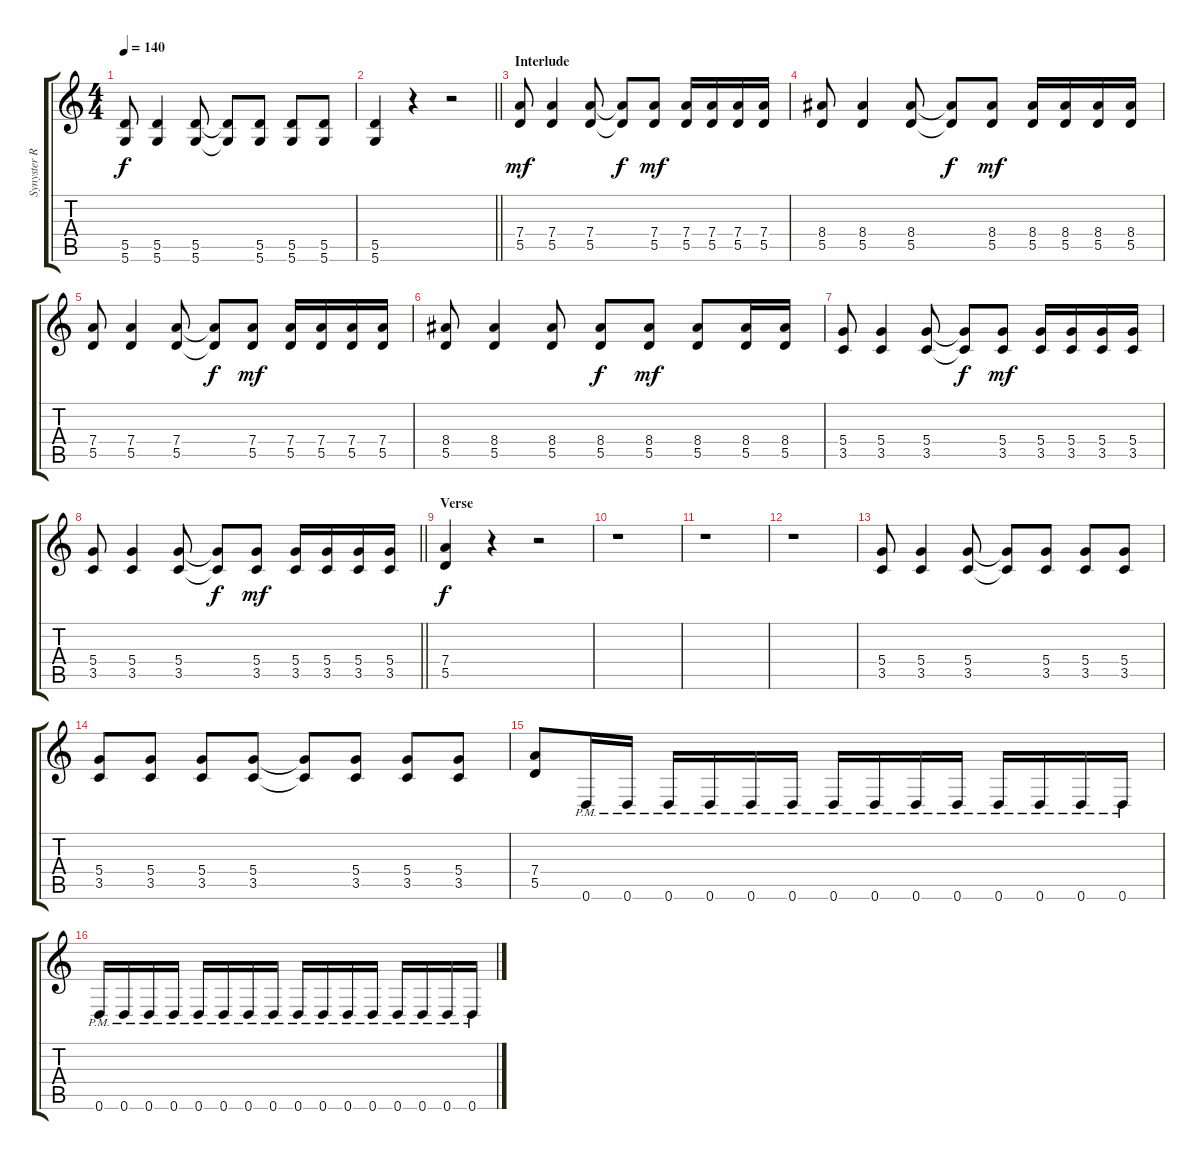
\track ("Synyster Rhy" "Synyster R") {instrument distortionguitar}
\staff {score tabs}
\tuning (E4 B3 G3 D3 A2 D2) {hide}
\ts (4 4)
\tempo 140
\clef g2
\ks c
(5.5 5.6).8{dy f} (5.5 5.6).4 (5.5 5.6).8 (5.5{t} 5.6{t}).8 (5.5 5.6).8 (5.5 5.6).8 (5.5 5.6).8 |
\barLineRight lightlight
(5.5 5.6).4 r.4 r.2 |
\section ("" "Interlude")
(7.4 5.5).8{dy mf} (7.4 5.5).4 (7.4 5.5).8 (7.4{t} 5.5{t}).8{dy f} (7.4 5.5).8{dy mf} (7.4 5.5).16 (7.4 5.5).16 (7.4 5.5).16 (7.4 5.5).16 |
(8.4 5.5).8 (8.4 5.5).4 (8.4 5.5).8 (8.4{t} 5.5{t}).8{dy f} (8.4 5.5).8{dy mf} (8.4 5.5).16 (8.4 5.5).16 (8.4 5.5).16 (8.4 5.5).16 |
(7.4 5.5).8 (7.4 5.5).4 (7.4 5.5).8 (7.4{t} 5.5{t}).8{dy f} (7.4 5.5).8{dy mf} (7.4 5.5).16 (7.4 5.5).16 (7.4 5.5).16 (7.4 5.5).16 |
(8.4 5.5).8 (8.4 5.5).4 (8.4 5.5).8 (8.4 5.5).8{dy f} (8.4 5.5).8{dy mf} (8.4 5.5).8 (8.4 5.5).16 (8.4 5.5).16 |
(5.4 3.5).8 (5.4 3.5).4 (5.4 3.5).8 (5.4{t} 3.5{t}).8{dy f} (5.4 3.5).8{dy mf} (5.4 3.5).16 (5.4 3.5).16 (5.4 3.5).16 (5.4 3.5).16 |
\barLineRight lightlight
(5.4 3.5).8 (5.4 3.5).4 (5.4 3.5).8 (5.4{t} 3.5{t}).8{dy f} (5.4 3.5).8{dy mf} (5.4 3.5).16 (5.4 3.5).16 (5.4 3.5).16 (5.4 3.5).16 |
\section ("" "Verse")
(7.4 5.5).4{dy f} r.4 r.2 |
r.1 |
r.1 |
r.1 |
(5.4 3.5).8 (5.4 3.5).4 (5.4 3.5).8 (5.4{t} 3.5{t}).8 (5.4 3.5).8 (5.4 3.5).8 (5.4 3.5).8 |
(5.4 3.5).8 (5.4 3.5).8 (5.4 3.5).8 (5.4 3.5).8 (5.4{t} 3.5{t}).8 (5.4 3.5).8 (5.4 3.5).8 (5.4 3.5).8 |
(7.4 5.5).8 0.6{pm}.16 0.6{pm}.16 0.6{pm}.16 0.6{pm}.16 0.6{pm}.16 0.6{pm}.16 0.6{pm}.16 0.6{pm}.16 0.6{pm}.16 0.6{pm}.16 0.6{pm}.16 0.6{pm}.16 0.6{pm}.16 0.6{pm}.16 |
0.6{pm}.16 0.6{pm}.16 0.6{pm}.16 0.6{pm}.16 0.6{pm}.16 0.6{pm}.16 0.6{pm}.16 0.6{pm}.16 0.6{pm}.16 0.6{pm}.16 0.6{pm}.16 0.6{pm}.16 0.6{pm}.16 0.6{pm}.16 0.6{pm}.16 0.6{pm}.16
